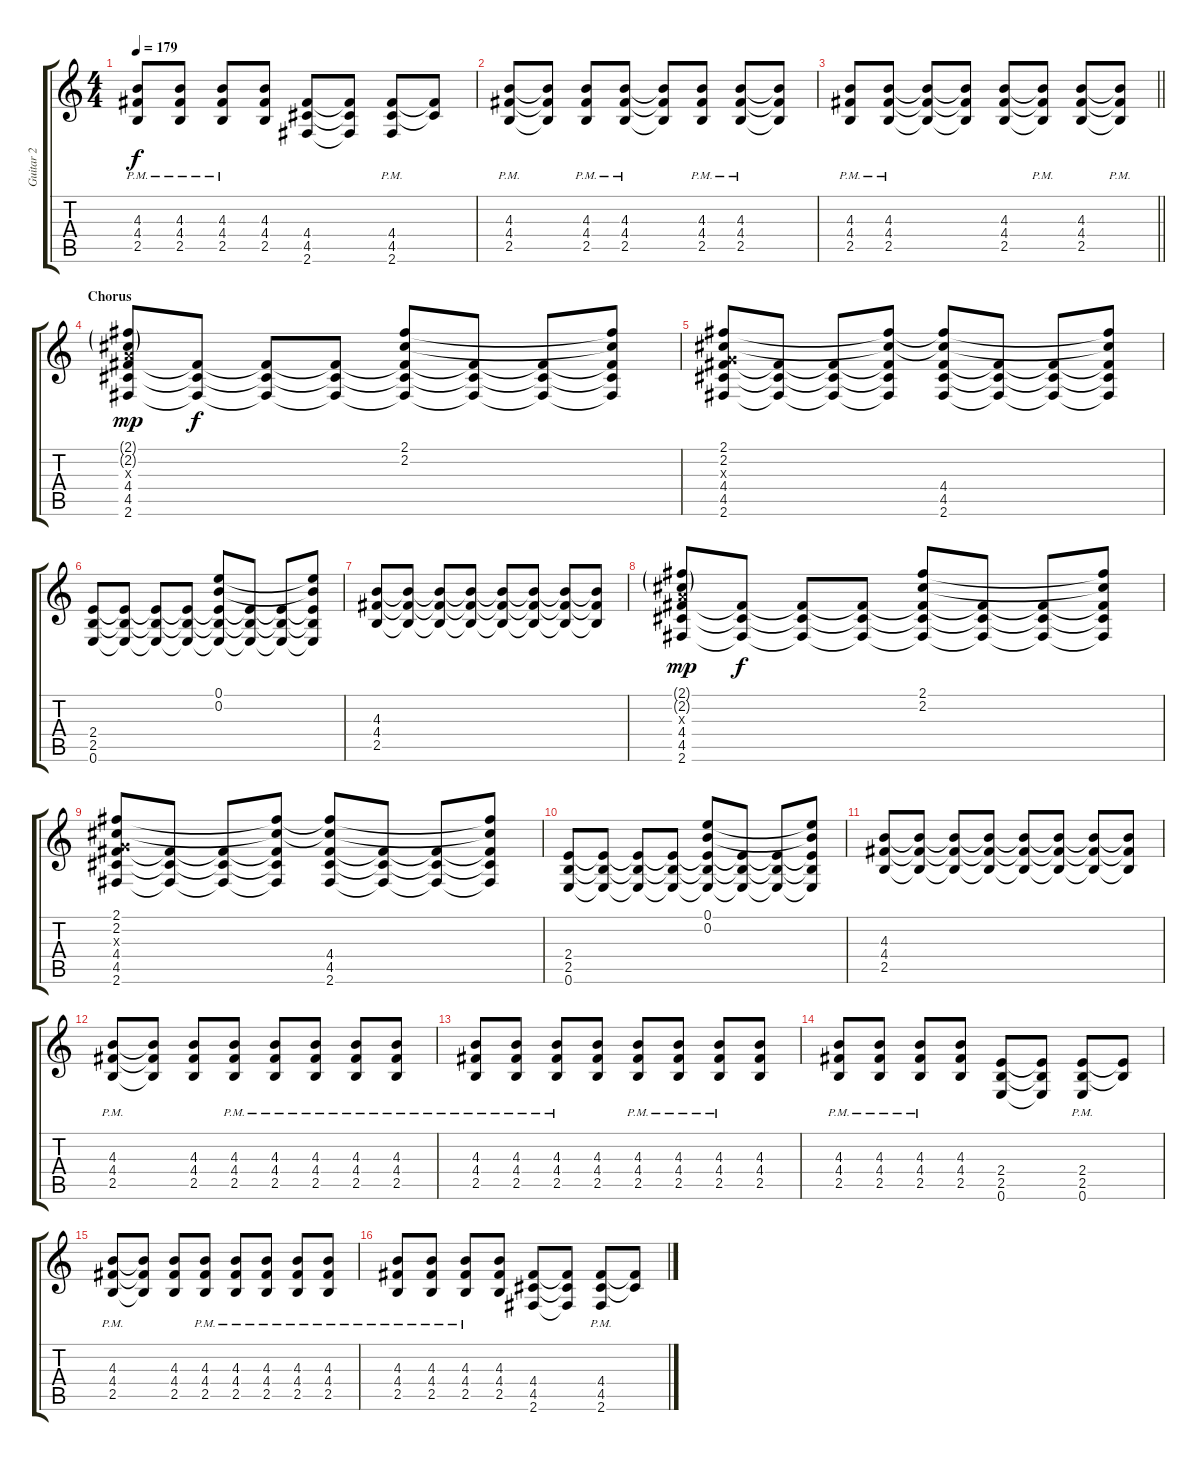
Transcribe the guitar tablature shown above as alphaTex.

\track ("Guitar 2" "Guitar 2") {instrument distortionguitar}
\staff {score tabs}
\tuning (E4 B3 G3 D3 A2 E2) {hide}
\ts (4 4)
\tempo 179
\clef g2
\ks c
(4.3 4.4{pm} 2.5{pm}).8{dy f} (4.3 4.4{pm} 2.5{pm}).8 (4.3 4.4{pm} 2.5{pm}).8 (4.3 4.4 2.5).8 (4.4 4.5 2.6).8 (4.4{t} 4.5{t} 2.6{t}).8 (4.4{pm} 4.5{pm} 2.6).8 (4.4{t} 4.5{t}).8 |
(4.3{pm} 4.4{pm} 2.5{pm}).8 (4.3{t} 4.4{t} 2.5{t}).8 (4.3{pm} 4.4{pm} 2.5{pm}).8 (4.3{pm} 4.4{pm} 2.5{pm}).8 (4.3{t} 4.4{t} 2.5{t}).8 (4.3{pm} 4.4{pm} 2.5{pm}).8 (4.3{pm} 4.4{pm} 2.5{pm}).8 (4.3{t} 4.4{t} 2.5{t}).8 |
\barLineRight lightlight
(4.3{pm} 4.4{pm} 2.5{pm}).8 (4.3{pm} 4.4{pm} 2.5{pm}).8 (4.3{t} 4.4{t} 2.5{t}).8 (4.3{t} 4.4{t} 2.5{t}).8 (4.3 4.4 2.5).8 (4.3{pm t} 4.4{pm t} 2.5{pm t}).8 (4.3 4.4 2.5).8 (4.3{pm t} 4.4{pm t} 2.5{pm t}).8 |
\section ("" "Chorus")
(2.1{g} 2.2{g} 2.3{x} 4.4 4.5 2.6).8{dy mp} (4.4{t} 4.5{t} 2.6{t}).8{dy f} (4.4{t} 4.5{t} 2.6{t}).8 (4.4{t} 4.5{t} 2.6{t}).8 (2.1 2.2 4.4{t} 4.5{t} 2.6{t}).8 (4.4{t} 4.5{t} 2.6{t}).8 (4.4{t} 4.5{t} 2.6{t}).8 (2.1{t} 2.2{t} 4.4{t} 4.5{t} 2.6{t}).8 |
(2.1 2.2 0.3{x} 4.4 4.5 2.6).8 (4.4{t} 4.5{t} 2.6{t}).8 (4.4{t} 4.5{t} 2.6{t}).8 (2.1{t} 2.2{t} 4.4{t} 4.5{t} 2.6{t}).8 (2.1{t} 2.2{t} 4.4 4.5 2.6).8 (4.4{t} 4.5{t} 2.6{t}).8 (4.4{t} 4.5{t} 2.6{t}).8 (2.1{t} 2.2{t} 4.4{t} 4.5{t} 2.6{t}).8 |
(2.4 2.5 0.6).8 (2.4{t} 2.5{t} 0.6{t}).8 (2.4{t} 2.5{t} 0.6{t}).8 (2.4{t} 2.5{t} 0.6{t}).8 (0.1 0.2 2.4{t} 2.5{t} 0.6{t}).8 (2.4{t} 2.5{t} 0.6{t}).8 (2.4{t} 2.5{t} 0.6{t}).8 (0.1{t} 0.2{t} 2.4{t} 2.5{t} 0.6{t}).8 |
(4.3 4.4 2.5).8 (4.3{t} 4.4{t} 2.5{t}).8 (4.3{t} 4.4{t} 2.5{t}).8 (4.3{t} 4.4{t} 2.5{t}).8 (4.3{t} 4.4{t} 2.5{t}).8 (4.3{t} 4.4{t} 2.5{t}).8 (4.3{t} 4.4{t} 2.5{t}).8 (4.3{t} 4.4{t} 2.5{t}).8 |
(2.1{g} 2.2{g} 2.3{x} 4.4 4.5 2.6).8{dy mp} (4.4{t} 4.5{t} 2.6{t}).8{dy f} (4.4{t} 4.5{t} 2.6{t}).8 (4.4{t} 4.5{t} 2.6{t}).8 (2.1 2.2 4.4{t} 4.5{t} 2.6{t}).8 (4.4{t} 4.5{t} 2.6{t}).8 (4.4{t} 4.5{t} 2.6{t}).8 (2.1{t} 2.2{t} 4.4{t} 4.5{t} 2.6{t}).8 |
(2.1 2.2 0.3{x} 4.4 4.5 2.6).8 (4.4{t} 4.5{t} 2.6{t}).8 (4.4{t} 4.5{t} 2.6{t}).8 (2.1{t} 2.2{t} 4.4{t} 4.5{t} 2.6{t}).8 (2.1{t} 2.2{t} 4.4 4.5 2.6).8 (4.4{t} 4.5{t} 2.6{t}).8 (4.4{t} 4.5{t} 2.6{t}).8 (2.1{t} 2.2{t} 4.4{t} 4.5{t} 2.6{t}).8 |
(2.4 2.5 0.6).8 (2.4{t} 2.5{t} 0.6{t}).8 (2.4{t} 2.5{t} 0.6{t}).8 (2.4{t} 2.5{t} 0.6{t}).8 (0.1 0.2 2.4{t} 2.5{t} 0.6{t}).8 (2.4{t} 2.5{t} 0.6{t}).8 (2.4{t} 2.5{t} 0.6{t}).8 (0.1{t} 0.2{t} 2.4{t} 2.5{t} 0.6{t}).8 |
(4.3 4.4 2.5).8 (4.3{t} 4.4{t} 2.5{t}).8 (4.3{t} 4.4{t} 2.5{t}).8 (4.3{t} 4.4{t} 2.5{t}).8 (4.3{t} 4.4{t} 2.5{t}).8 (4.3{t} 4.4{t} 2.5{t}).8 (4.3{t} 4.4{t} 2.5{t}).8 (4.3{t} 4.4{t} 2.5{t}).8 |
(4.3 4.4{pm} 2.5{pm}).8 (4.3{t} 4.4{t} 2.5{t}).8 (4.3 4.4 2.5).8 (4.3 4.4{pm} 2.5{pm}).8 (4.3 4.4{pm} 2.5{pm}).8 (4.3 4.4{pm} 2.5{pm}).8 (4.3 4.4{pm} 2.5{pm}).8 (4.3 4.4{pm} 2.5{pm}).8 |
(4.3 4.4{pm} 2.5{pm}).8 (4.3 4.4{pm} 2.5{pm}).8 (4.3 4.4{pm} 2.5{pm}).8 (4.3 4.4 2.5).8 (4.3 4.4{pm} 2.5{pm}).8 (4.3 4.4{pm} 2.5{pm}).8 (4.3 4.4{pm} 2.5{pm}).8 (4.3 4.4 2.5).8 |
(4.3 4.4{pm} 2.5{pm}).8 (4.3 4.4{pm} 2.5{pm}).8 (4.3 4.4{pm} 2.5{pm}).8 (4.3 4.4 2.5).8 (2.4 2.5 0.6).8 (2.4{t} 2.5{t} 0.6{t}).8 (2.4{pm} 2.5{pm} 0.6).8 (2.4{t} 2.5{t}).8 |
(4.3 4.4{pm} 2.5{pm}).8 (4.3{t} 4.4{t} 2.5{t}).8 (4.3 4.4 2.5).8 (4.3 4.4{pm} 2.5{pm}).8 (4.3 4.4{pm} 2.5{pm}).8 (4.3 4.4{pm} 2.5{pm}).8 (4.3 4.4{pm} 2.5{pm}).8 (4.3 4.4{pm} 2.5{pm}).8 |
(4.3 4.4{pm} 2.5{pm}).8 (4.3 4.4{pm} 2.5{pm}).8 (4.3 4.4{pm} 2.5{pm}).8 (4.3 4.4 2.5).8 (4.4 4.5 2.6).8 (4.4{t} 4.5{t} 2.6{t}).8 (4.4{pm} 4.5{pm} 2.6).8 (4.4{t} 4.5{t}).8
